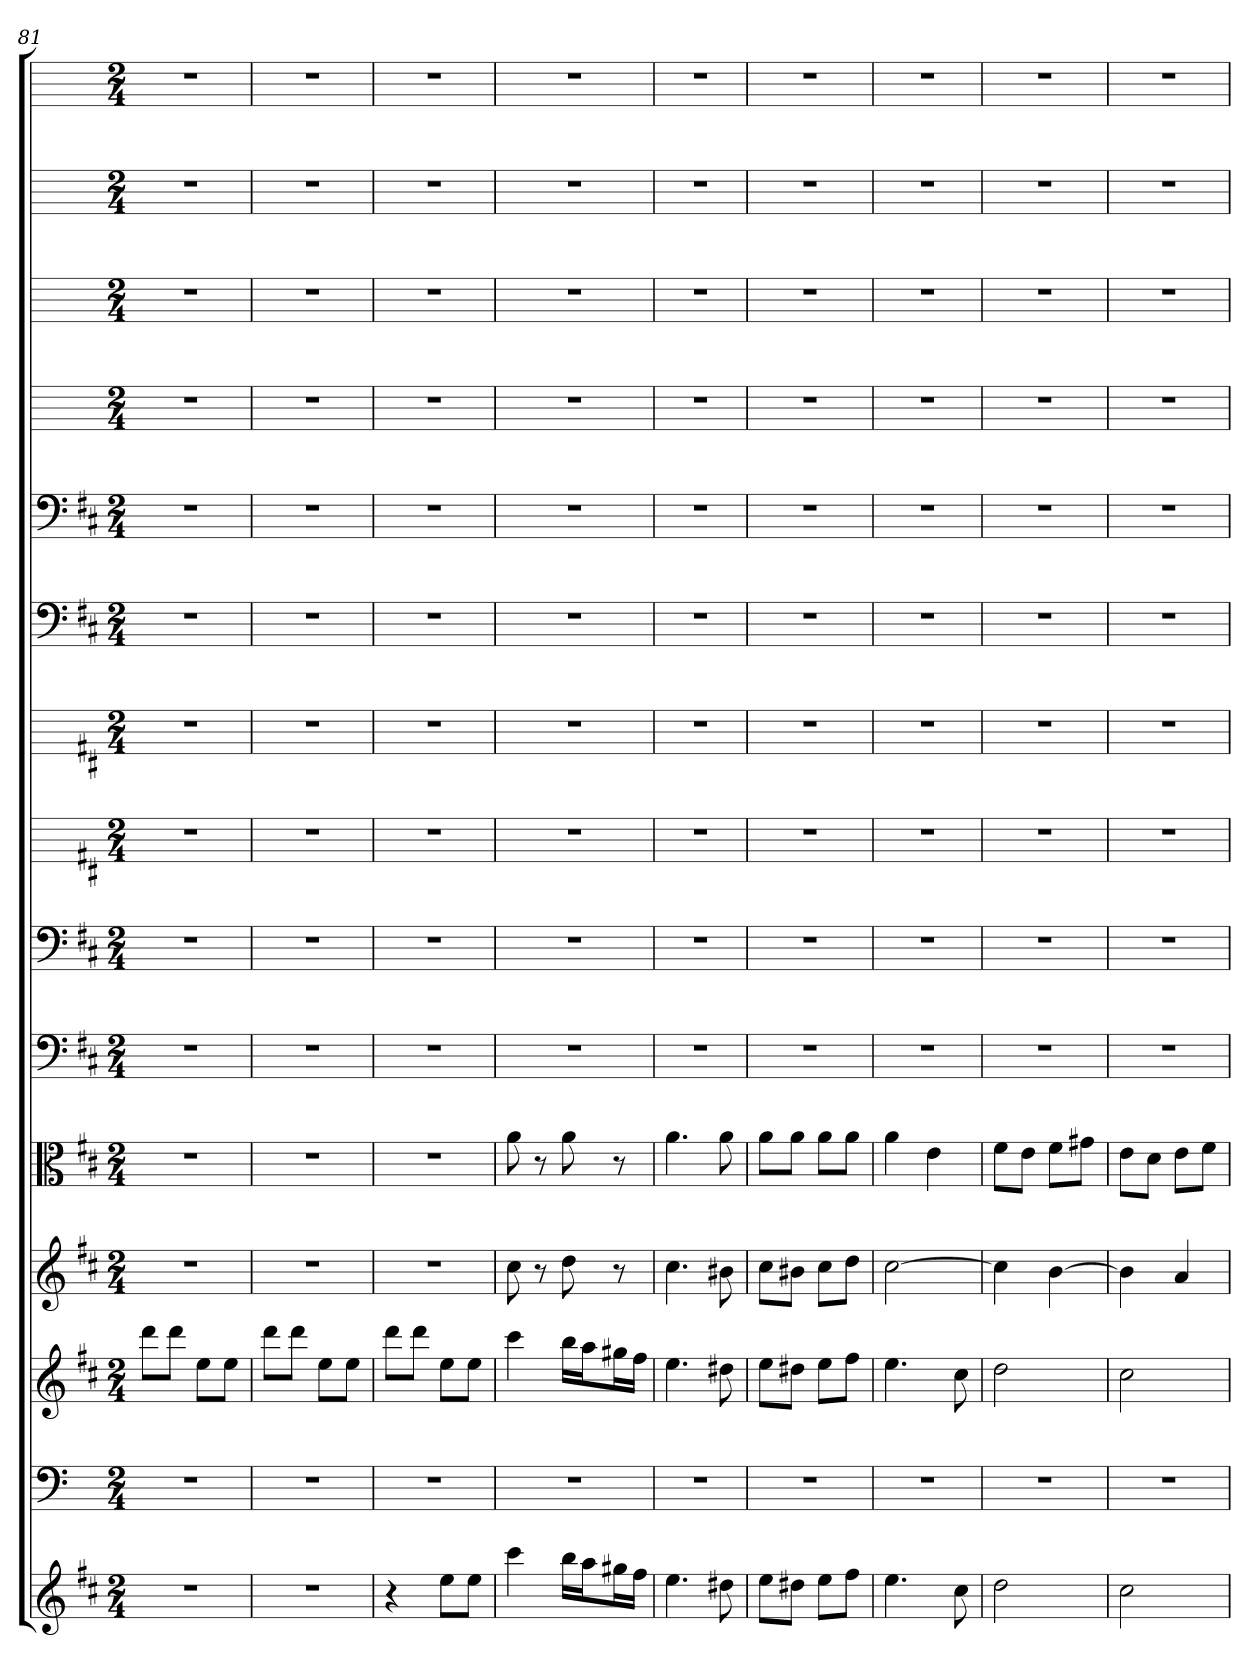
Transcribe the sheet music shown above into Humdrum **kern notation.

**kern	**kern	**kern	**kern	**kern	**kern	**kern	**kern	**kern	**kern	**kern	**kern	**kern	**kern	**kern
*part15	*part14	*part13	*part12	*part11	*part10	*part9	*part8	*part7	*part6	*part5	*part4	*part3	*part2	*part1
*staff15	*staff14	*staff13	*staff12	*staff11	*staff10	*staff9	*staff8	*staff7	*staff6	*staff5	*staff4	*staff3	*staff2	*staff1
*	*clefF4	*	*	*clefC3	*clefF4	*clefF4	*	*	*clefF4	*clefF4	*	*	*	*
*k[f#c#]	*k[]	*k[f#c#]	*k[f#c#]	*k[f#c#]	*k[f#c#]	*k[f#c#]	*k[f#c#]	*k[f#c#]	*k[f#c#]	*k[f#c#]	*k[]	*k[]	*k[]	*k[]
*M2/4	*M2/4	*M2/4	*M2/4	*M2/4	*M2/4	*M2/4	*M2/4	*M2/4	*M2/4	*M2/4	*M2/4	*M2/4	*M2/4	*M2/4
=81	=81	=81	=81	=81	=81	=81	=81	=81	=81	=81	=81	=81	=81	=81
2r	2r	8dddL	2r	2r	2r	2r	2r	2r	2r	2r	2r	2r	2r	2r
.	.	8dddJ	.	.	.	.	.	.	.	.	.	.	.	.
.	.	8eeL	.	.	.	.	.	.	.	.	.	.	.	.
.	.	8eeJ	.	.	.	.	.	.	.	.	.	.	.	.
=82	=82	=82	=82	=82	=82	=82	=82	=82	=82	=82	=82	=82	=82	=82
2r	2r	8dddL	2r	2r	2r	2r	2r	2r	2r	2r	2r	2r	2r	2r
.	.	8dddJ	.	.	.	.	.	.	.	.	.	.	.	.
.	.	8eeL	.	.	.	.	.	.	.	.	.	.	.	.
.	.	8eeJ	.	.	.	.	.	.	.	.	.	.	.	.
=83	=83	=83	=83	=83	=83	=83	=83	=83	=83	=83	=83	=83	=83	=83
4r	2r	8dddL	2r	2r	2r	2r	2r	2r	2r	2r	2r	2r	2r	2r
.	.	8dddJ	.	.	.	.	.	.	.	.	.	.	.	.
8eeL	.	8eeL	.	.	.	.	.	.	.	.	.	.	.	.
8eeJ	.	8eeJ	.	.	.	.	.	.	.	.	.	.	.	.
=84	=84	=84	=84	=84	=84	=84	=84	=84	=84	=84	=84	=84	=84	=84
4ccc#	2r	4ccc#	8cc#	8a	2r	2r	2r	2r	2r	2r	2r	2r	2r	2r
.	.	.	8r	8r	.	.	.	.	.	.	.	.	.	.
16bbLL	.	16bbLL	8dd	8a	.	.	.	.	.	.	.	.	.	.
16aaJ	.	16aaJ	.	.	.	.	.	.	.	.	.	.	.	.
16gg#XL	.	16gg#XL	8r	8r	.	.	.	.	.	.	.	.	.	.
16ff#JJ	.	16ff#JJ	.	.	.	.	.	.	.	.	.	.	.	.
=85	=85	=85	=85	=85	=85	=85	=85	=85	=85	=85	=85	=85	=85	=85
4.ee	2r	4.ee	4.cc#	4.a	2r	2r	2r	2r	2r	2r	2r	2r	2r	2r
8dd#X	.	8dd#X	8b#X	8a	.	.	.	.	.	.	.	.	.	.
=86	=86	=86	=86	=86	=86	=86	=86	=86	=86	=86	=86	=86	=86	=86
8eeL	2r	8eeL	8cc#L	8a\L	2r	2r	2r	2r	2r	2r	2r	2r	2r	2r
8dd#XJ	.	8dd#XJ	8b#XJ	8a\J	.	.	.	.	.	.	.	.	.	.
8eeL	.	8eeL	8cc#L	8a\L	.	.	.	.	.	.	.	.	.	.
8ff#J	.	8ff#J	8ddJ	8a\J	.	.	.	.	.	.	.	.	.	.
=87	=87	=87	=87	=87	=87	=87	=87	=87	=87	=87	=87	=87	=87	=87
4.ee	2r	4.ee	[2cc#	4a	2r	2r	2r	2r	2r	2r	2r	2r	2r	2r
.	.	.	.	4e	.	.	.	.	.	.	.	.	.	.
8cc#	.	8cc#	.	.	.	.	.	.	.	.	.	.	.	.
=88	=88	=88	=88	=88	=88	=88	=88	=88	=88	=88	=88	=88	=88	=88
2dd	2r	2dd	4cc#]	8f#\L	2r	2r	2r	2r	2r	2r	2r	2r	2r	2r
.	.	.	.	8e\J	.	.	.	.	.	.	.	.	.	.
.	.	.	[4b	8f#\L	.	.	.	.	.	.	.	.	.	.
.	.	.	.	8g#X\J	.	.	.	.	.	.	.	.	.	.
=89	=89	=89	=89	=89	=89	=89	=89	=89	=89	=89	=89	=89	=89	=89
2cc#	2r	2cc#	4b]	8e\L	2r	2r	2r	2r	2r	2r	2r	2r	2r	2r
.	.	.	.	8d\J	.	.	.	.	.	.	.	.	.	.
.	.	.	4a	8e\L	.	.	.	.	.	.	.	.	.	.
.	.	.	.	8f#\J	.	.	.	.	.	.	.	.	.	.
=	=	=	=	=	=	=	=	=	=	=	=	=	=	=
*-	*-	*-	*-	*-	*-	*-	*-	*-	*-	*-	*-	*-	*-	*-
